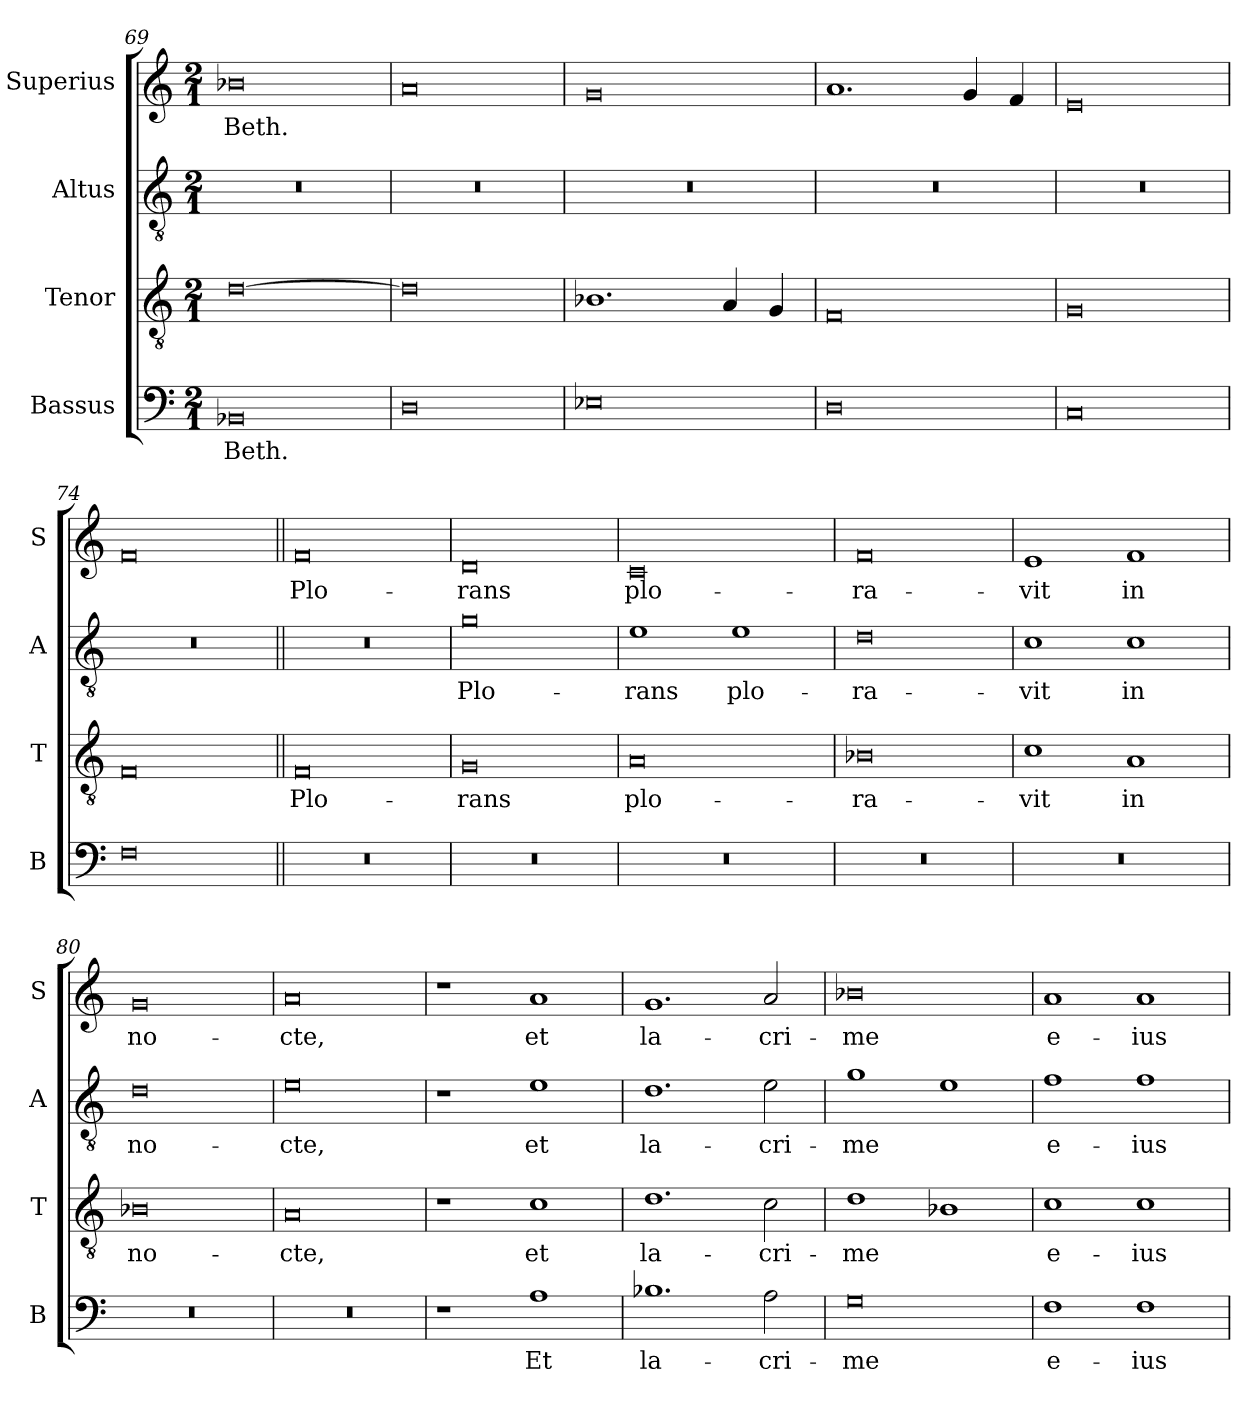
**kern	**text	**kern	**text	**kern	**text	**kern	**text
*part4	*part4	*part3	*part3	*part2	*part2	*part1	*part1
*staff4	*staff4	*staff3	*staff3	*staff2	*staff2	*staff1	*staff1
*I"Bassus	*	*I"Tenor	*	*I"Altus	*	*I"Superius	*
*I'B	*	*I'T	*	*I'A	*	*I'S	*
*clefF4	*	*clefGv2	*	*clefGv2	*	*clefG2	*
*k[]	*	*k[]	*	*k[]	*	*k[]	*
*M2/1	*	*M2/1	*	*M2/1	*	*M2/1	*
=69	=69	=69	=69	=69	=69	=69	=69
0BB-X	-Beth.	[0d	.	0r	.	0b-X	-Beth.
=70	=70	=70	=70	=70	=70	=70	=70
0D	.	0d]	.	0r	.	0a	.
=71	=71	=71	=71	=71	=71	=71	=71
0E-X	.	1.B-X	.	0r	.	0g	.
.	.	4A	.	.	.	.	.
.	.	4G	.	.	.	.	.
=72	=72	=72	=72	=72	=72	=72	=72
0D	.	0F	.	0r	.	1.a	.
.	.	.	.	.	.	4g	.
.	.	.	.	.	.	4f	.
=73	=73	=73	=73	=73	=73	=73	=73
0C	.	0G	.	0r	.	0e	.
=74	=74	=74	=74	=74	=74	=74	=74
0F	.	0F	.	0r	.	0f	.
=75||	=75||	=75||	=75||	=75||	=75||	=75||	=75||
0r	.	0F	-Plo-	0r	.	0f	Plo-
=76	=76	=76	=76	=76	=76	=76	=76
0r	.	0G	-rans	0g	-Plo-	0d	-rans
=77	=77	=77	=77	=77	=77	=77	=77
0r	.	0A	plo-	1e	-rans	0c	plo-
.	.	.	.	1e	plo-	.	.
=78	=78	=78	=78	=78	=78	=78	=78
0r	.	0B-X	-ra-	0d	-ra-	0f	-ra-
=79	=79	=79	=79	=79	=79	=79	=79
0r	.	1c	-vit	1c	-vit	1e	-vit
.	.	1A	in	1c	in	1f	in
=80	=80	=80	=80	=80	=80	=80	=80
0r	.	0B-X	no-	0d	no-	0g	no-
=81	=81	=81	=81	=81	=81	=81	=81
0r	.	0A	-cte,	0e	-cte,	0a	-cte,
=82	=82	=82	=82	=82	=82	=82	=82
1r	.	1r	.	1r	.	1r	.
1A	Et	1c	et	1e	et	1a	et
=83	=83	=83	=83	=83	=83	=83	=83
1.B-X	la-	1.d	la-	1.d	la-	1.g	la-
2A	-cri-	2c	-cri-	2e	-cri-	2a	-cri-
=84	=84	=84	=84	=84	=84	=84	=84
0G	-me	1d	-me	1g	-me	0b-X	-me
.	.	1B-X	.	1e	.	.	.
=85	=85	=85	=85	=85	=85	=85	=85
1F	e-	1c	e-	1f	e-	1a	e-
1F	-ius	1c	-ius	1f	-ius	1a	-ius
=	=	=	=	=	=	=	=
*-	*-	*-	*-	*-	*-	*-	*-
